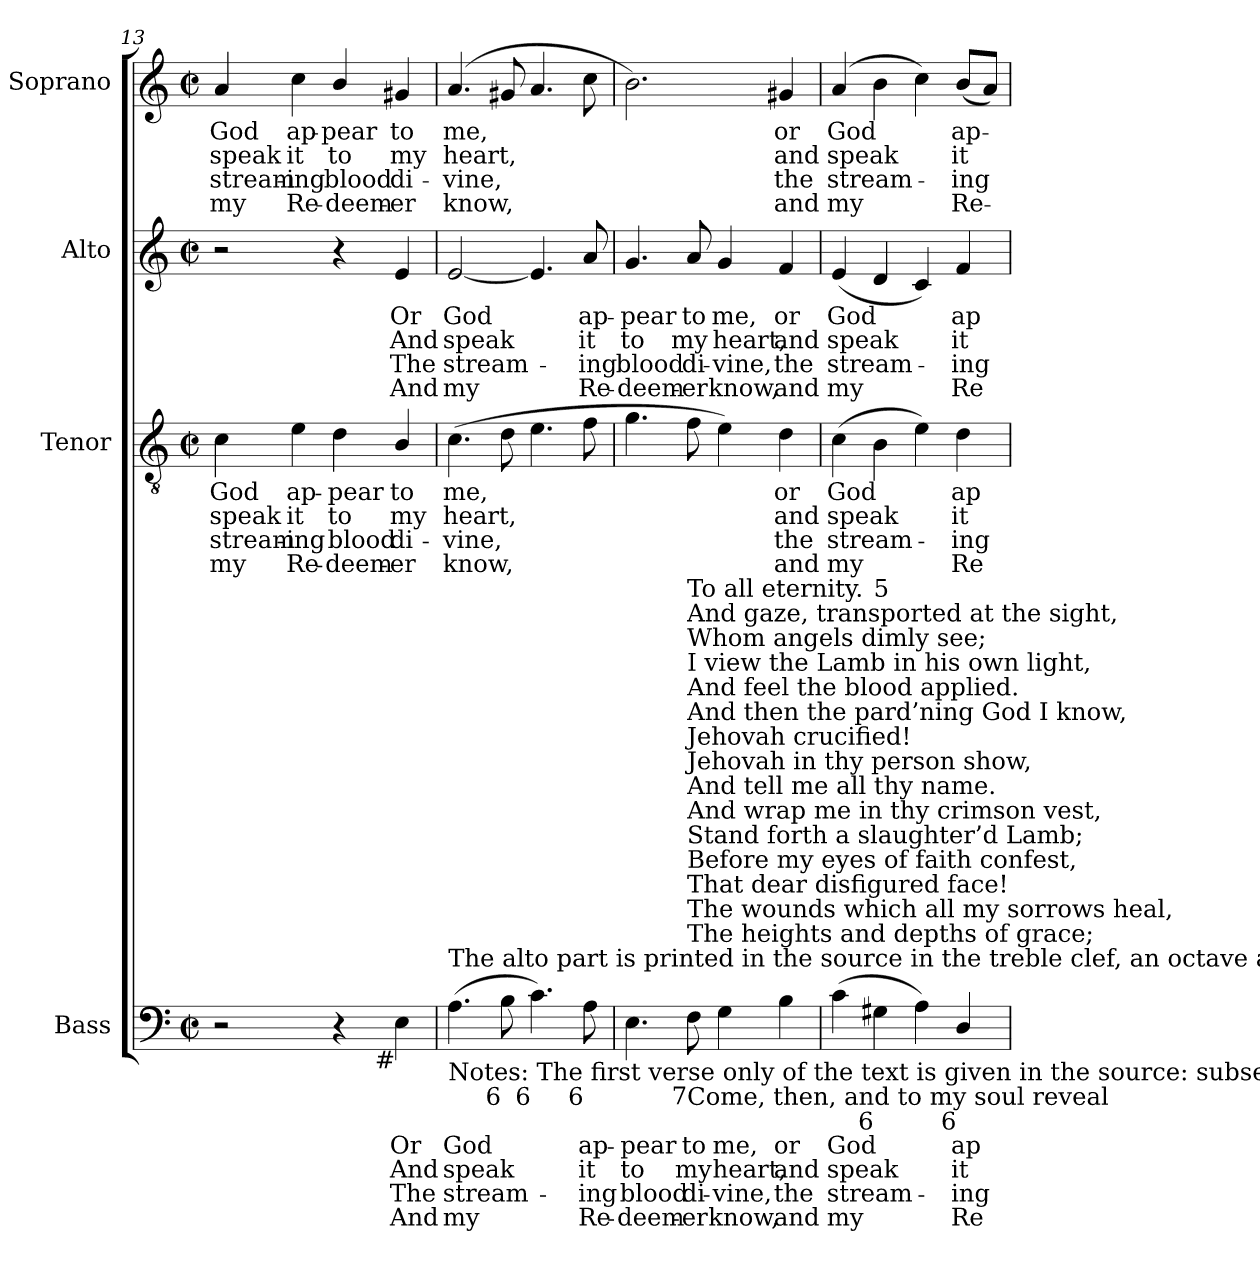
**kern	**text	**text	**text	**text	**kern	**text	**text	**text	**text	**kern	**text	**text	**text	**text	**kern	**text	**text	**text	**text
*part4	*part4	*part4	*part4	*part4	*part3	*part3	*part3	*part3	*part3	*part2	*part2	*part2	*part2	*part2	*part1	*part1	*part1	*part1	*part1
*staff4	*staff4	*staff4	*staff4	*staff4	*staff3	*staff3	*staff3	*staff3	*staff3	*staff2	*staff2	*staff2	*staff2	*staff2	*staff1	*staff1	*staff1	*staff1	*staff1
*I"Bass	*	*	*	*	*I"Tenor	*	*	*	*	*I"Alto	*	*	*	*	*I"Soprano	*	*	*	*
*I'B.	*	*	*	*	*I'T.	*	*	*	*	*I'A.	*	*	*	*	*I'S.	*	*	*	*
*clefF4	*	*	*	*	*clefGv2	*	*	*	*	*clefG2	*	*	*	*	*clefG2	*	*	*	*
*	*	*	*	*	*ITrd7c12	*	*	*	*	*	*	*	*	*	*	*	*	*	*
*k[]	*	*	*	*	*k[]	*	*	*	*	*k[]	*	*	*	*	*k[]	*	*	*	*
*a:	*	*	*	*	*a:	*	*	*	*	*a:	*	*	*	*	*a:	*	*	*	*
*M2/2	*	*	*	*	*M2/2	*	*	*	*	*M2/2	*	*	*	*	*M2/2	*	*	*	*
*met(c|)	*	*	*	*	*met(c|)	*	*	*	*	*met(c|)	*	*	*	*	*met(c|)	*	*	*	*
=13	=13	=13	=13	=13	=13	=13	=13	=13	=13	=13	=13	=13	=13	=13	=13	=13	=13	=13	=13
!	!	!	!	!	!	!LO:LY:b:color=#000000	!LO:LY:b:color=#000000	!LO:LY:b:color=#000000	!LO:LY:b:color=#000000	!	!	!	!	!	!	!	!	!	!
!	!	!	!	!	!	!	!	!	!	!	!	!	!	!	!	!LO:LY:b:color=#000000	!LO:LY:b:color=#000000	!LO:LY:b:color=#000000	!LO:LY:b:color=#000000
2r	.	.	.	.	4Ci\	God	speak	stream-	-my	2r	.	.	.	.	4ai/	God	speak	stream-	-my
!	!	!	!	!	!	!LO:LY:b:color=#000000	!LO:LY:b:color=#000000	!LO:LY:b:color=#000000	!LO:LY:b:color=#000000	!	!	!	!	!	!	!	!	!	!
!	!	!	!	!	!	!	!	!	!	!	!	!	!	!	!	!LO:LY:b:color=#000000	!LO:LY:b:color=#000000	!LO:LY:b:color=#000000	!LO:LY:b:color=#000000
.	.	.	.	.	4Ei\	ap-	it	ing	Re-	.	.	.	.	.	4cci\	ap-	it	ing	Re-
!	!	!	!	!	!	!LO:LY:b:color=#000000	!LO:LY:b:color=#000000	!LO:LY:b:color=#000000	!LO:LY:b:color=#000000	!	!	!	!	!	!	!	!	!	!
!	!	!	!	!	!	!	!	!	!	!	!	!	!	!	!	!LO:LY:b:color=#000000	!LO:LY:b:color=#000000	!LO:LY:b:color=#000000	!LO:LY:b:color=#000000
4r	.	.	.	.	4Di\	-pear	to	-blood	deem-	4r	.	.	.	.	4bi/	-pear	to	-blood	deem-
!	!LO:LY:b:color=#000000	!LO:LY:b:color=#000000	!LO:LY:b:color=#000000	!LO:LY:b:color=#000000	!	!	!	!	!	!	!	!	!	!	!	!	!	!	!
!	!	!	!	!	!	!LO:LY:b:color=#000000	!LO:LY:b:color=#000000	!LO:LY:b:color=#000000	!LO:LY:b:color=#000000	!	!	!	!	!	!	!	!	!	!
!	!	!	!	!	!	!	!	!	!	!	!LO:LY:b:color=#000000	!LO:LY:b:color=#000000	!LO:LY:b:color=#000000	!LO:LY:b:color=#000000	!	!	!	!	!
!LO:TX:b:rj:t=#	!	!	!	!	!	!	!	!	!	!	!	!	!	!	!	!	!	!	!
!	!	!	!	!	!	!	!	!	!	!	!	!	!	!	!	!LO:LY:b:color=#000000	!LO:LY:b:color=#000000	!LO:LY:b:color=#000000	!LO:LY:b:color=#000000
4Ei\	Or	And	The	And	4BBi/	to	my	-di-	-er	4ei/	Or	And	The	And	4g#Xi/	to	my	-di-	-er
!!LO:PB:g=z
=14	=14	=14	=14	=14	=14	=14	=14	=14	=14	=14	=14	=14	=14	=14	=14	=14	=14	=14	=14
!	!LO:LY:b:color=#000000	!LO:LY:b:color=#000000	!LO:LY:b:color=#000000	!LO:LY:b:color=#000000	!	!	!	!	!	!	!	!	!	!	!	!	!	!	!
!	!	!	!	!	!	!LO:LY:b:color=#000000	!LO:LY:b:color=#000000	!LO:LY:b:color=#000000	!LO:LY:b:color=#000000	!	!	!	!	!	!	!	!	!	!
!	!	!	!	!	!	!	!	!	!	!	!LO:LY:b:color=#000000	!LO:LY:b:color=#000000	!LO:LY:b:color=#000000	!LO:LY:b:color=#000000	!	!	!	!	!
!LO:TX:b:t=Notes&colon; The first verse only of the text is given in the source&colon; subsequent verses have been added editorially.	!	!	!	!	!	!	!	!	!	!	!	!	!	!	!	!	!	!	!
!LO:TX:t=The alto part is printed in the source in the treble clef, an octave above sounding pitch.	!	!	!	!	!	!	!	!	!	!	!	!	!	!	!	!	!	!	!
!	!	!	!	!	!	!	!	!	!	!	!	!	!	!	!	!LO:LY:b:color=#000000	!LO:LY:b:color=#000000	!LO:LY:b:color=#000000	!LO:LY:b:color=#000000
(4.Ai\	God	speak	stream-	-my	(4.Ci\	me,	heart,	vine,	know,	[2ei/	God	speak	stream-	-my	(4.ai/	me,	heart,	vine,	know,
!LO:TX:b:rj:t=6	!	!	!	!	!	!	!	!	!	!	!	!	!	!	!	!	!	!	!
8Bi\	.	.	.	.	8Di\	.	.	.	.	.	.	.	.	.	8g#Xi/	.	.	.	.
!LO:TX:b:rj:t=6	!	!	!	!	!	!	!	!	!	!	!	!	!	!	!	!	!	!	!
4.ci\)	.	.	.	.	4.Ei\	.	.	.	.	4.ei/]	.	.	.	.	4.ai/	.	.	.	.
!	!LO:LY:b:color=#000000	!LO:LY:b:color=#000000	!LO:LY:b:color=#000000	!LO:LY:b:color=#000000	!	!	!	!	!	!	!	!	!	!	!	!	!	!	!
!LO:TX:b:rj:t=6	!	!	!	!	!	!	!	!	!	!	!	!	!	!	!	!	!	!	!
!	!	!	!	!	!	!	!	!	!	!	!LO:LY:b:color=#000000	!LO:LY:b:color=#000000	!LO:LY:b:color=#000000	!LO:LY:b:color=#000000	!	!	!	!	!
8Ai\	ap-	it	ing	Re-	8Fi\	.	.	.	.	8ai/	ap-	it	ing	Re-	8cci\	.	.	.	.
=15	=15	=15	=15	=15	=15	=15	=15	=15	=15	=15	=15	=15	=15	=15	=15	=15	=15	=15	=15
!	!LO:LY:b:color=#000000	!LO:LY:b:color=#000000	!LO:LY:b:color=#000000	!LO:LY:b:color=#000000	!	!	!	!	!	!	!	!	!	!	!	!	!	!	!
!	!	!	!	!	!	!	!	!	!	!	!LO:LY:b:color=#000000	!LO:LY:b:color=#000000	!LO:LY:b:color=#000000	!LO:LY:b:color=#000000	!	!	!	!	!
4.Ei\	-pear	to	-blood	deem-	4.Gi\	.	.	.	.	4.gi/	-pear	to	-blood	deem-	2.bi\)	.	.	.	.
!	!LO:LY:b:color=#000000	!LO:LY:b:color=#000000	!LO:LY:b:color=#000000	!LO:LY:b:color=#000000	!	!	!	!	!	!	!	!	!	!	!	!	!	!	!
!LO:TX:b:t=Come, then, and to my soul reveal	!	!	!	!	!	!	!	!	!	!	!	!	!	!	!	!	!	!	!
!LO:TX:t=The heights and depths of grace;	!	!	!	!	!	!	!	!	!	!	!	!	!	!	!	!	!	!	!
!LO:TX:t=The wounds which all my sorrows heal,	!	!	!	!	!	!	!	!	!	!	!	!	!	!	!	!	!	!	!
!LO:TX:t=That dear disfigured face!	!	!	!	!	!	!	!	!	!	!	!	!	!	!	!	!	!	!	!
!LO:TX:t=Before my eyes of faith confest,	!	!	!	!	!	!	!	!	!	!	!	!	!	!	!	!	!	!	!
!LO:TX:t=Stand forth a slaughter’d Lamb;	!	!	!	!	!	!	!	!	!	!	!	!	!	!	!	!	!	!	!
!LO:TX:t=And wrap me in thy crimson vest,	!	!	!	!	!	!	!	!	!	!	!	!	!	!	!	!	!	!	!
!LO:TX:t=And tell me all thy name.	!	!	!	!	!	!	!	!	!	!	!	!	!	!	!	!	!	!	!
!LO:TX:t=Jehovah in thy person show,	!	!	!	!	!	!	!	!	!	!	!	!	!	!	!	!	!	!	!
!LO:TX:t=Jehovah crucified!	!	!	!	!	!	!	!	!	!	!	!	!	!	!	!	!	!	!	!
!LO:TX:t=And then the pard’ning God I know,	!	!	!	!	!	!	!	!	!	!	!	!	!	!	!	!	!	!	!
!LO:TX:t=And feel the blood applied.	!	!	!	!	!	!	!	!	!	!	!	!	!	!	!	!	!	!	!
!LO:TX:t=I view the Lamb in his own light,	!	!	!	!	!	!	!	!	!	!	!	!	!	!	!	!	!	!	!
!LO:TX:t=Whom angels dimly see;	!	!	!	!	!	!	!	!	!	!	!	!	!	!	!	!	!	!	!
!LO:TX:t=And gaze, transported at the sight,	!	!	!	!	!	!	!	!	!	!	!	!	!	!	!	!	!	!	!
!LO:TX:t=To all eternity.	!	!	!	!	!	!	!	!	!	!	!	!	!	!	!	!	!	!	!
!LO:TX:b:rj:t=7	!	!	!	!	!	!	!	!	!	!	!	!	!	!	!	!	!	!	!
!	!	!	!	!	!	!	!	!	!	!	!LO:LY:b:color=#000000	!LO:LY:b:color=#000000	!LO:LY:b:color=#000000	!LO:LY:b:color=#000000	!	!	!	!	!
8Fi\	to	my	-di-	-er	8Fi\	.	.	.	.	8ai/	to	my	-di-	-er	.	.	.	.	.
!	!LO:LY:b:color=#000000	!LO:LY:b:color=#000000	!LO:LY:b:color=#000000	!LO:LY:b:color=#000000	!	!	!	!	!	!	!	!	!	!	!	!	!	!	!
!	!	!	!	!	!	!	!	!	!	!	!LO:LY:b:color=#000000	!LO:LY:b:color=#000000	!LO:LY:b:color=#000000	!LO:LY:b:color=#000000	!	!	!	!	!
4Gi\	me,	heart,	vine,	know,	4Ei\)	.	.	.	.	4gi/	me,	heart,	vine,	know,	.	.	.	.	.
!	!LO:LY:b:color=#000000	!LO:LY:b:color=#000000	!LO:LY:b:color=#000000	!LO:LY:b:color=#000000	!	!	!	!	!	!	!	!	!	!	!	!	!	!	!
!	!	!	!	!	!	!LO:LY:b:color=#000000	!LO:LY:b:color=#000000	!LO:LY:b:color=#000000	!LO:LY:b:color=#000000	!	!	!	!	!	!	!	!	!	!
!	!	!	!	!	!	!	!	!	!	!	!LO:LY:b:color=#000000	!LO:LY:b:color=#000000	!LO:LY:b:color=#000000	!LO:LY:b:color=#000000	!	!	!	!	!
!	!	!	!	!	!	!	!	!	!	!	!	!	!	!	!	!LO:LY:b:color=#000000	!LO:LY:b:color=#000000	!LO:LY:b:color=#000000	!LO:LY:b:color=#000000
4Bi\	or	and	the	and	4Di\	or	and	the	and	4fi/	or	and	the	and	4g#Xi/	or	and	the	and
=16	=16	=16	=16	=16	=16	=16	=16	=16	=16	=16	=16	=16	=16	=16	=16	=16	=16	=16	=16
!	!LO:LY:b:color=#000000	!LO:LY:b:color=#000000	!LO:LY:b:color=#000000	!LO:LY:b:color=#000000	!	!	!	!	!	!	!	!	!	!	!	!	!	!	!
!	!	!	!	!	!	!LO:LY:b:color=#000000	!LO:LY:b:color=#000000	!LO:LY:b:color=#000000	!LO:LY:b:color=#000000	!	!	!	!	!	!	!	!	!	!
!	!	!	!	!	!	!	!	!	!	!	!LO:LY:b:color=#000000	!LO:LY:b:color=#000000	!LO:LY:b:color=#000000	!LO:LY:b:color=#000000	!	!	!	!	!
!	!	!	!	!	!	!	!	!	!	!	!	!	!	!	!	!LO:LY:b:color=#000000	!LO:LY:b:color=#000000	!LO:LY:b:color=#000000	!LO:LY:b:color=#000000
(4ci\	God	speak	stream-	-my	(4Ci\	God	speak	stream-	-my	(4ei/	God	speak	stream-	-my	(4ai/	God	speak	stream-	-my
!LO:TX:b:rj:t=6	!	!	!	!	!	!	!	!	!	!	!	!	!	!	!	!	!	!	!
!LO:TX:t=5	!	!	!	!	!	!	!	!	!	!	!	!	!	!	!	!	!	!	!
4G#Xi\	.	.	.	.	4BBi\	.	.	.	.	4di/	.	.	.	.	4bi\	.	.	.	.
4Ai\)	.	.	.	.	4Ei\)	.	.	.	.	4ci/)	.	.	.	.	4cci\)	.	.	.	.
!	!LO:LY:b:color=#000000	!LO:LY:b:color=#000000	!LO:LY:b:color=#000000	!LO:LY:b:color=#000000	!	!	!	!	!	!	!	!	!	!	!	!	!	!	!
!	!	!	!	!	!	!LO:LY:b:color=#000000	!LO:LY:b:color=#000000	!LO:LY:b:color=#000000	!LO:LY:b:color=#000000	!	!	!	!	!	!	!	!	!	!
!	!	!	!	!	!	!	!	!	!	!	!LO:LY:b:color=#000000	!LO:LY:b:color=#000000	!LO:LY:b:color=#000000	!LO:LY:b:color=#000000	!	!	!	!	!
!LO:TX:b:rj:t=6	!	!	!	!	!	!	!	!	!	!	!	!	!	!	!	!	!	!	!
!	!	!	!	!	!	!	!	!	!	!	!	!	!	!	!	!LO:LY:b:color=#000000	!LO:LY:b:color=#000000	!LO:LY:b:color=#000000	!LO:LY:b:color=#000000
4Di/	ap-	it	ing	Re-	4Di\	ap-	it	ing	Re-	4fi/	ap-	it	ing	Re-	(8bi/L	ap-	it	ing	Re-
.	.	.	.	.	.	.	.	.	.	.	.	.	.	.	8ai/J)	.	.	.	.
=	=	=	=	=	=	=	=	=	=	=	=	=	=	=	=	=	=	=	=
*-	*-	*-	*-	*-	*-	*-	*-	*-	*-	*-	*-	*-	*-	*-	*-	*-	*-	*-	*-
